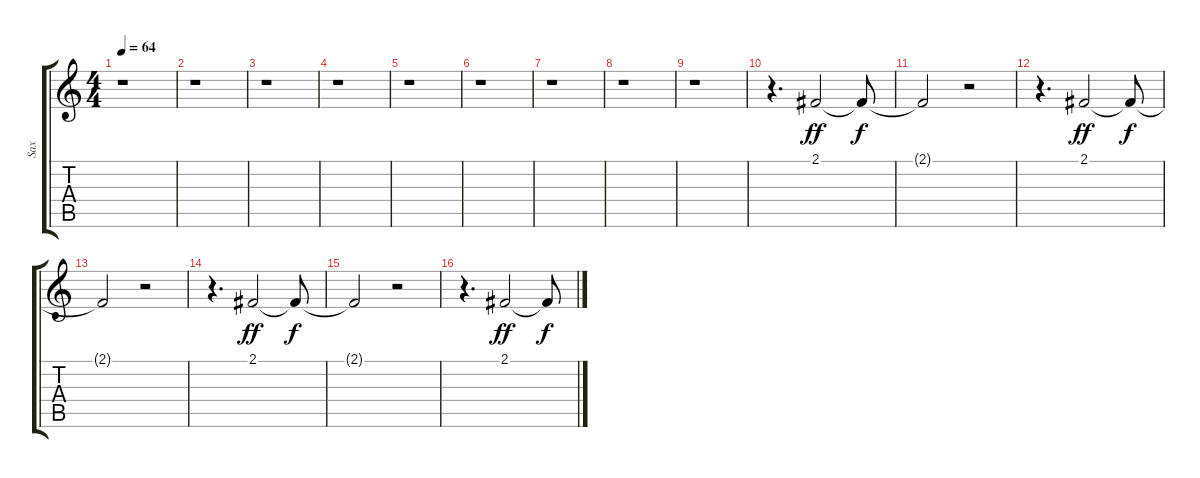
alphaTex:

\track ("Sax" "Sax") {instrument altosax}
\staff {score tabs}
\tuning (E4 B3 G3 D3 A2 E2) {hide}
\ts (4 4)
\tempo 64
\clef g2
\ks c
r.1{dy f} |
r.1 |
r.1 |
r.1 |
r.1 |
r.1 |
r.1 |
r.1 |
r.1 |
r.4{d} 2.1.2{dy ff} 2.1{t}.8{dy f} |
2.1{t}.2 r.2 |
r.4{d} 2.1.2{dy ff} 2.1{t}.8{dy f} |
2.1{t}.2 r.2 |
r.4{d} 2.1.2{dy ff} 2.1{t}.8{dy f} |
2.1{t}.2 r.2 |
r.4{d} 2.1.2{dy ff} 2.1{t}.8{dy f}
